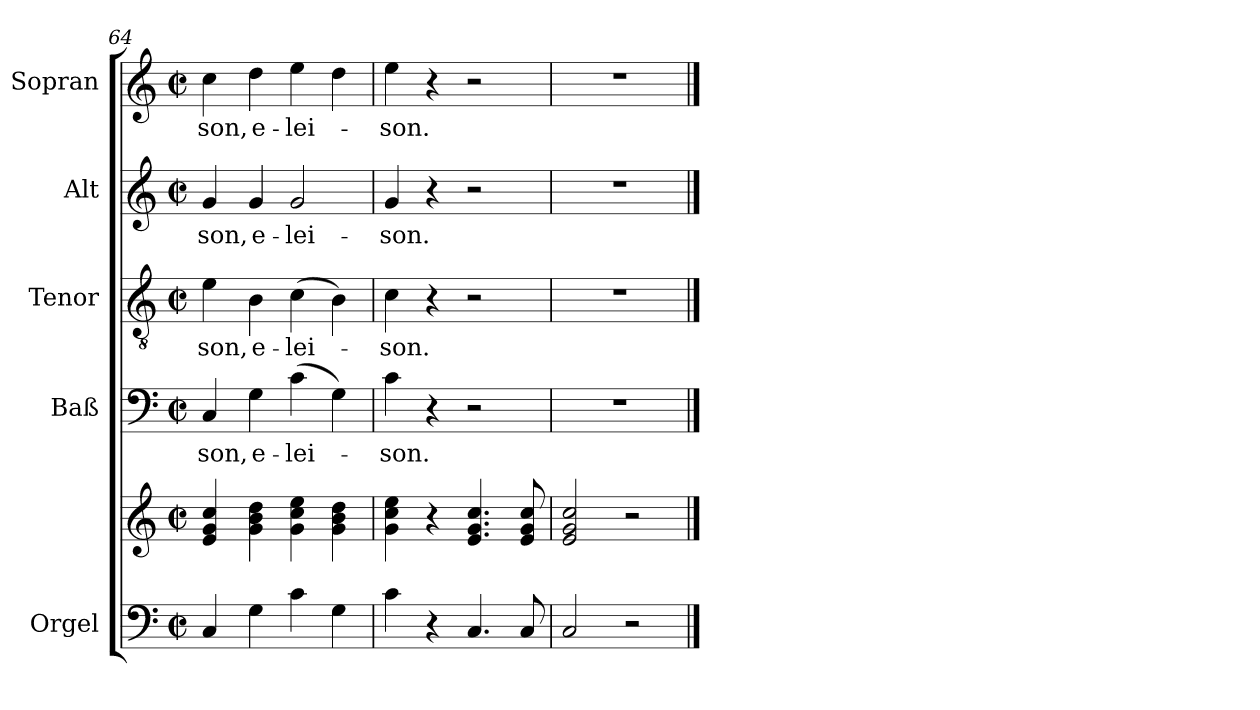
**kern	**kern	**kern	**text	**kern	**text	**kern	**text	**kern	**text
*part5	*part5	*part4	*part4	*part3	*part3	*part2	*part2	*part1	*part1
*staff6	*staff5	*staff4	*staff4	*staff3	*staff3	*staff2	*staff2	*staff1	*staff1
*I"Orgel	*	*I"Baß	*	*I"Tenor	*	*I"Alt	*	*I"Sopran	*
*clefF4	*clefG2	*clefF4	*	*clefGv2	*	*clefG2	*	*clefG2	*
*k[]	*k[]	*k[]	*	*k[]	*	*k[]	*	*k[]	*
*C:	*C:	*C:	*	*C:	*	*C:	*	*C:	*
*M2/2	*M2/2	*M2/2	*	*M2/2	*	*M2/2	*	*M2/2	*
*met(c|)	*met(c|)	*met(c|)	*	*met(c|)	*	*met(c|)	*	*met(c|)	*
=64	=64	=64	=64	=64	=64	=64	=64	=64	=64
!	!	!	!LO:LY:b	!	!LO:LY:b	!	!LO:LY:b	!	!LO:LY:b
4C/	4e/ 4g/ 4cc/	4C/	-son,	4e\	-son,	4g/	-son,	4cc\	-son,
!	!	!	!LO:LY:b	!	!LO:LY:b	!	!LO:LY:b	!	!LO:LY:b
4G\	4g\ 4b\ 4dd\	4G\	e-	4B\	e-	4g/	e-	4dd\	e-
!	!	!	!LO:LY:b	!	!LO:LY:b	!	!LO:LY:b	!	!LO:LY:b
4c\	4g\ 4cc\ 4ee\	(>4c\	-lei-	(>4c\	-lei-	2g/	-lei-	4ee\	-lei-
4G\	4g\ 4b\ 4dd\	4G\)	.	4B\)	.	.	.	4dd\	.
=65	=65	=65	=65	=65	=65	=65	=65	=65	=65
!	!	!	!LO:LY:b	!	!LO:LY:b	!	!LO:LY:b	!	!LO:LY:b
4c\	4g\ 4cc\ 4ee\	4c\	-son.	4c\	-son.	4g/	-son.	4ee\	-son.
4r	4r	4r	.	4r	.	4r	.	4r	.
4.C/	4.e/ 4.g/ 4.cc/	2r	.	2r	.	2r	.	2r	.
8C/	8e/ 8g/ 8cc/	.	.	.	.	.	.	.	.
=66	=66	=66	=66	=66	=66	=66	=66	=66	=66
2C/	2e/ 2g/ 2cc/	1r	.	1r	.	1r	.	1r	.
2r	2r	.	.	.	.	.	.	.	.
==	==	==	==	==	==	==	==	==	==
*-	*-	*-	*-	*-	*-	*-	*-	*-	*-
